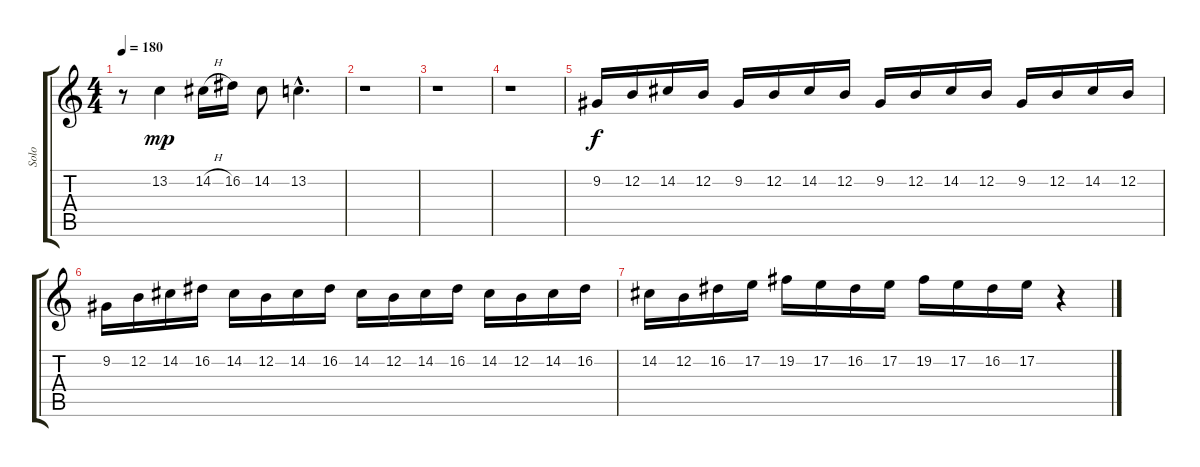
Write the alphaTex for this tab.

\track ("Solo" "Solo") {instrument lead2sawtooth}
\staff {score tabs}
\tuning (E4 B3 G3 D3 A2 E2) {hide}
\ts (4 4)
\tempo 180
\clef g2
\ks c
r.8{dy mf} 13.2.4{dy mp} 14.2{h}.16 16.2.16 14.2.8 13.2{hac}.4{d} |
r.1 |
r.1 |
r.1{volume 6} |
9.2.16{dy f volume 4} 12.2.16 14.2.16 12.2.16 9.2.16 12.2.16 14.2.16 12.2.16 9.2.16 12.2.16 14.2.16 12.2.16 9.2.16 12.2.16 14.2.16 12.2.16 |
9.2.16{volume 2} 12.2.16 14.2.16 16.2.16 14.2.16 12.2.16 14.2.16 16.2.16 14.2.16 12.2.16 14.2.16 16.2.16 14.2.16 12.2.16 14.2.16 16.2.16 |
14.2.16{volume 0} 12.2.16 16.2.16 17.2.16 19.2.16 17.2.16 16.2.16 17.2.16 19.2.16 17.2.16 16.2.16 17.2.16 r.4
